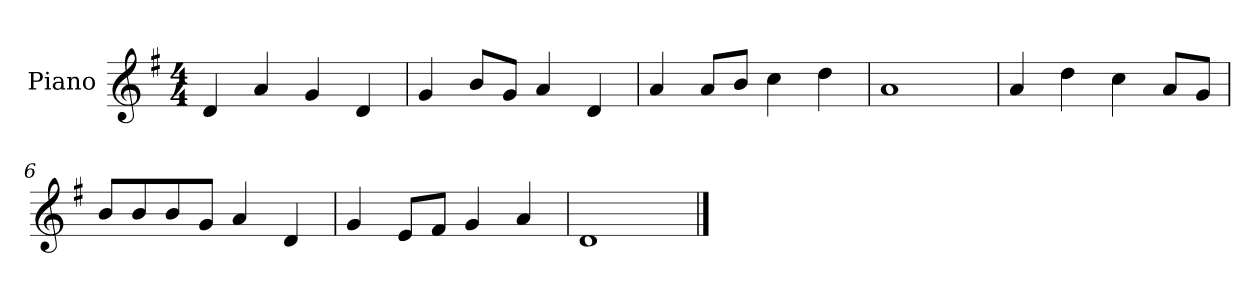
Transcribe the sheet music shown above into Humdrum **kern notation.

**kern
*part1
*staff1
*I"Piano
*I'P-no
*clefG2
*k[f#]
*M4/4
*MM90
=1
4d/
4a/
4g/
4d/
=2
4g/
8b/L
8g/J
4a/
4d/
=3
4a/
8a/L
8b/J
4cc\
4dd\
=4
1a
=5
4a/
4dd\
4cc\
8a/L
8g/J
=6
8b/L
8b/
8b/
8g/J
4a/
4d/
=7
4g/
8e/L
8f#/J
4g/
4a/
=8
1d
==
*-
